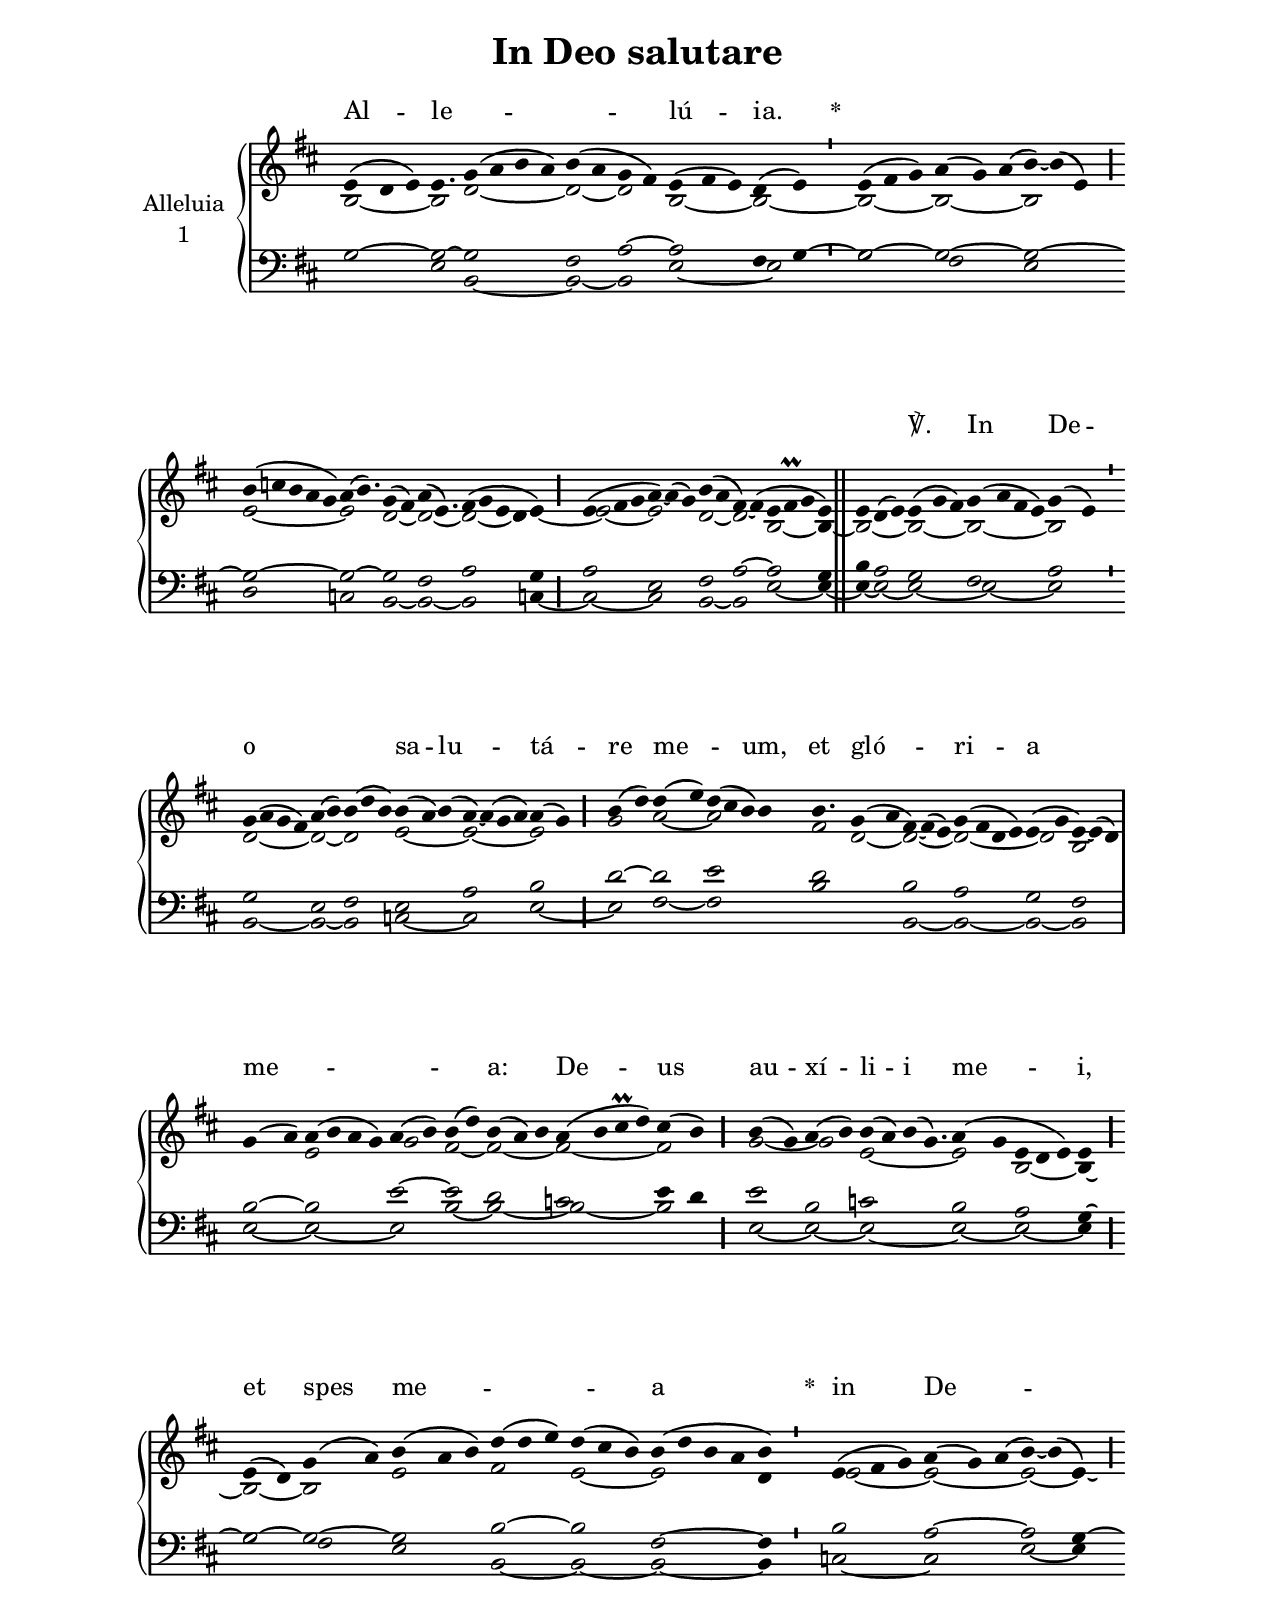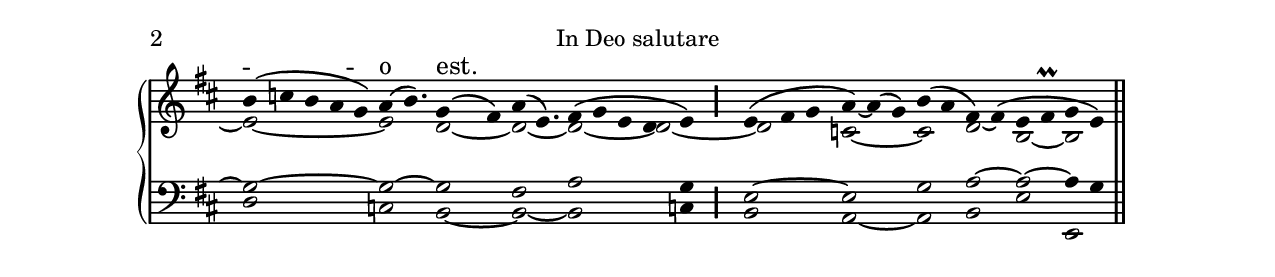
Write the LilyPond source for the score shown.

\version "2.18"
\include "gregorian.ly"
\include "noh2.ily"


%Page reference: page iii.385
%(volume.page)

global = {
 \key e \dorian
 \cadenzaOn 
}

\header {
  title = \markup \center-column {"In Deo salutare" \vspace #1 }
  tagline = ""
  composer = ""
}

\paper {
 #(include-special-characters)
  oddHeaderMarkup = \markup \fill-line {
    \line {}
    \center-column {
      \on-the-fly #first-page     " "
      \on-the-fly #not-first-page "In Deo salutare"
    }
    \line { \on-the-fly #print-page-number-check-first \fromproperty #'page:page-number-string }
  }
  evenHeaderMarkup = \markup \fill-line {
    \line { \on-the-fly #print-page-number-check-first \fromproperty #'page:page-number-string }
    \center-column { "In Deo salutare" }
    \line {}
  }
}

chantText = \lyricmode {
Al -- le -- _ _ lú -- ia. 
\set stanza = " * " _ _ _ 
_ _ _ _ _ 
_ _ _ _ ℣. 
In De -- o _ _ sa -- lu -- tá -- re me -- _ um, 
et gló -- ri -- a me -- _ _ _ a: _ 
De -- us au -- xí -- li -- i me -- i, 
et spes me -- _ _ a 
\set stanza = " * " 
in De -- _ _ o est. _ _ _ _ 
_ _ _ _ _ 
_ _ _ _ }

chantMusic = {
\tieDown   e'4 ( d'4 e'4) e'4. g'4 ( a'4 b'4 a'4) b'4 ( a'4 g'4 fis'4) e'4 ( fis'4 e'4) d'4 ( e'4) \divisioMinima
 e'4 ( fis'4 g'4) a'4 ( g'4) a'4 ( b'4) ~ b'4 ( e'4) \divisioMaior
  b'4 ( c''4 b'4 a'4 g'4) a'4 ( b'4.) g'4 ( fis'4) a'4 ( e'4.) fis'4 ( g'4 e'4 d'4 e'4) \divisioMaior
 e'4 ( fis'4 g'4 a'4) ~ a'4 ( g'4) b'4 ( a'4 fis'4) ~ fis'4 ( e'4 fis'\prall g'4 e'4) \finalis
 e'4 d'4 ( e'4) e'4 ( g'4 fis'4) g'4 ( a'4 fis'4 e'4) g'4 ( e'4) \divisioMinima
 g'4 ( a'4 g'4 fis'4) a'4 ( b'4) b'4 ( d''4 b'4) b'4 ( a'4) b'4 ( a'4) ~ a'4 ( g'4 a'4) a'4 ( g'4) \divisioMaior
 b'4 ( d''4) d''4 ( e''4) d''4 ( cis''4 b'4) b'4 b'4. g'4 ( a'4 fis'4) ~ fis'4 ( e'4) g'4 ( fis'4 d'4 e'4) e'4 ( g'4 e'4) ~ e'4 ( d'4) \divisioMaxima
 g'4 ( a'4) a'4 ( b'4 a'4 g'4) a'4 ( b'4) b'4 ( d''4) b'4 ( a'4) b'4 a'4 ( b'4 cis''\prall d''4) cis''4 ( b'4) \divisioMaior
 b'4 ( g'4) a'4 ( b'4) b'4 ( a'4) b'4 ( g'4.) a'4 ( g'4 e'4 d'4 e'4) e'4 \divisioMaior
 e'4 ( d'4) g'4 ( a'4) b'4 ( a'4 b'4) d''4 ( d''4 e''4) d''4 ( cis''4 b'4) b'4 ( d''4 b'4 a'4 b'4) \divisioMinima
 e'4 ( fis'4 g'4) a'4 ( g'4) a'4 ( b'4) ~ b'4 ( e'4) \divisioMaior
  b'4 ( c''4 b'4 a'4 g'4) a'4 ( b'4.) g'4 ( fis'4) a'4 ( e'4.) fis'4 ( g'4 e'4 d'4 e'4) \divisioMaior
 e'4 ( fis'4 g'4 a'4) ~ a'4 ( g'4) b'4 ( a'4 fis'4) ~ fis'4 ( e'4 fis'\prall g'4 e'4) \finalis

}

altoMusic = {
b2*3/2 ~ b2*3/4 d'2*4/2 ~ d'2 ~ d'2 b2*3/2 ~ b2 ~ \divisioMinima
b2*3/2 ~ b2*3/2 ~ b2*3/2 e'2*5/2 ~ e'2*5/4 d'2 ~ d'2*5/4 ~ d'2*3/2 ~ d'4 e'4 ~ \divisioMaior
e'2*3/2 ~ e'2*3/2 d'2 ~ d'2 b2*3/2 ~ b4 ~ \finalis
b2*3/2 ~ b2*3/2 ~ b2*4/2 ~ b2 \divisioMinima
d'2*4/2 ~ d'2 ~ d'2*3/2 e'2*3/2 ~ e'2*4/2 ~ e'2 \divisioMaior
g'2 a'2 ~ a'2*4/2 fis'2*3/4 d'2 ~ d'2*3/2 ~ d'2*4/2 ~ d'2 b2*3/2 \divisioMaxima
r2 e'2*4/2 g'2 fis'2 ~ fis'2*3/2 ~ fis'2*4/2 ~ fis'2 \divisioMaior
g'2 ~ g'2 e'2*9/4 ~ e'2 b2*3/2 ~ b4 ~ \divisioMaior
b2 ~ b2 e'2*3/2 fis'2*3/2 e'2*3/2 ~ e'2*4/2 d'4 \divisioMinima
e'2*3/2 ~ e'2*3/2 ~ e'2 ~ e'4 ~ e'2*5/2 ~ e'2*5/4 d'2 ~ d'2*5/4 ~ d'2*3/2 ~ d'2 ~ \divisioMaior
d'2*3/2 c'2*3/2 ~ c'2 d'2 b2 ~ b2 \finalis
}

tenorMusic = {
g2*3/2 ~ g2*3/4 ~ g2*4/2 fis2 a2 ~ a2*3/2 fis4 g4 ~ \divisioMinima
g2*3/2 ~ g2*3/2 ~ g2*3/2 ~ g2*5/2 ~ g2*5/4 ~ g2 fis2*5/4 a2*4/2 g4 \divisioMaior
a2*3/2 e2*3/2 fis2 a2 ~ a2*3/2 g4 \finalis
b4 a2 g2*3/2 fis2*4/2 a2 \divisioMinima
g2*4/2 e2 fis2*3/2 e2*3/2 a2*4/2 b2 \divisioMaior
d'2 ~ d'2 e'2*4/2 d'2*7/4 b2*3/2 a2*4/2 g2 fis2*3/2 \divisioMaxima
b2 ~ b2*4/2 e'2 ~ e'2 d'2*3/2 c'2*4/2 e'4 d'4 \divisioMaior
e'2 b2 c'2*9/4 b2 a2*3/2 g4 ~ \divisioMaior
g2 ~ g2 ~ g2*3/2 b2*3/2 ~ b2*3/2 fis2*4/2 ~ fis4 \divisioMinima
b2*3/2 a2*3/2 ~ a2 g4 ~ g2*5/2 ~ g2*5/4 ~ g2 fis2*5/4 a2*4/2 g4 \divisioMaior
e2*3/2 ~ e2*3/2 g2 a2 ~ a2 ~ a4 g4 \finalis
}

bassMusic = {
r2*3/2 e2*3/4 b,2*4/2 ~ b,2 ~ b,2 e2*3/2 ~ e2 \divisioMinima
g2*3/2 fis2*3/2 e2*3/2 d2*5/2 c2*5/4 b,2 ~ b,2*5/4 ~ b,2*4/2 c4 ~ \divisioMaior
c2*3/2 ~ c2*3/2 b,2 ~ b,2 e2*3/2 ~ e4 ~ \finalis
e4 ~ e2 ~ e2*3/2 ~ e2*4/2 ~ e2 \divisioMinima
b,2*4/2 ~ b,2 ~ b,2*3/2 c2*3/2 ~ c2*4/2 e2 ~ \divisioMaior
e2 fis2 ~ fis2*4/2 b2*7/4 b,2*3/2 ~ b,2*4/2 ~ b,2 ~ b,2*3/2 \divisioMaxima
e2 ~ e2*4/2 ~ e2 b2 ~ b2*3/2 ~ b2*4/2 ~ b2 \divisioMaior
e2 ~ e2 ~ e2*9/4 ~ e2 ~ e2*3/2 ~ e4 \divisioMaior
g2 fis2 e2*3/2 b,2*3/2 ~ b,2*3/2 ~ b,2*4/2 ~ b,4 \divisioMinima
c2*3/2 ~ c2*3/2 e2 ~ e4 d2*5/2 c2*5/4 b,2 ~ b,2*5/4 ~ b,2*4/2 c4 \divisioMaior
b,2*3/2 a,2*3/2 ~ a,2 b,2 e2 e,2 \finalis
}

voiceLines = {
\voiceLineStyle


}

\score{
  <<
    \new GrandStaff <<
      \set GrandStaff.autoBeaming = ##f
      \set GrandStaff.instrumentName = \markup \center-column {
        "Alleluia"
        "1"
      }
      \new Staff = up <<
        \new Voice = "chant" {
          \voiceOne \global \chantMusic
        }
        \new Voice {
          \voiceTwo \global \altoMusic
        }
      >>

      \new Staff = down <<
        \clef bass
        \new Voice {
          \voiceOne \global \tenorMusic
        }
        \new Voice {
          \voiceTwo \global \bassMusic
        }
	\new Voice {
        \voiceThree \global \voiceLines
        }
      >>
    >>
    \new Lyrics \lyricsto chant {
      \chantText
    }
  >>
  \layout{
  }
  \midi{
    \tempo 4 = 125
  }
}
